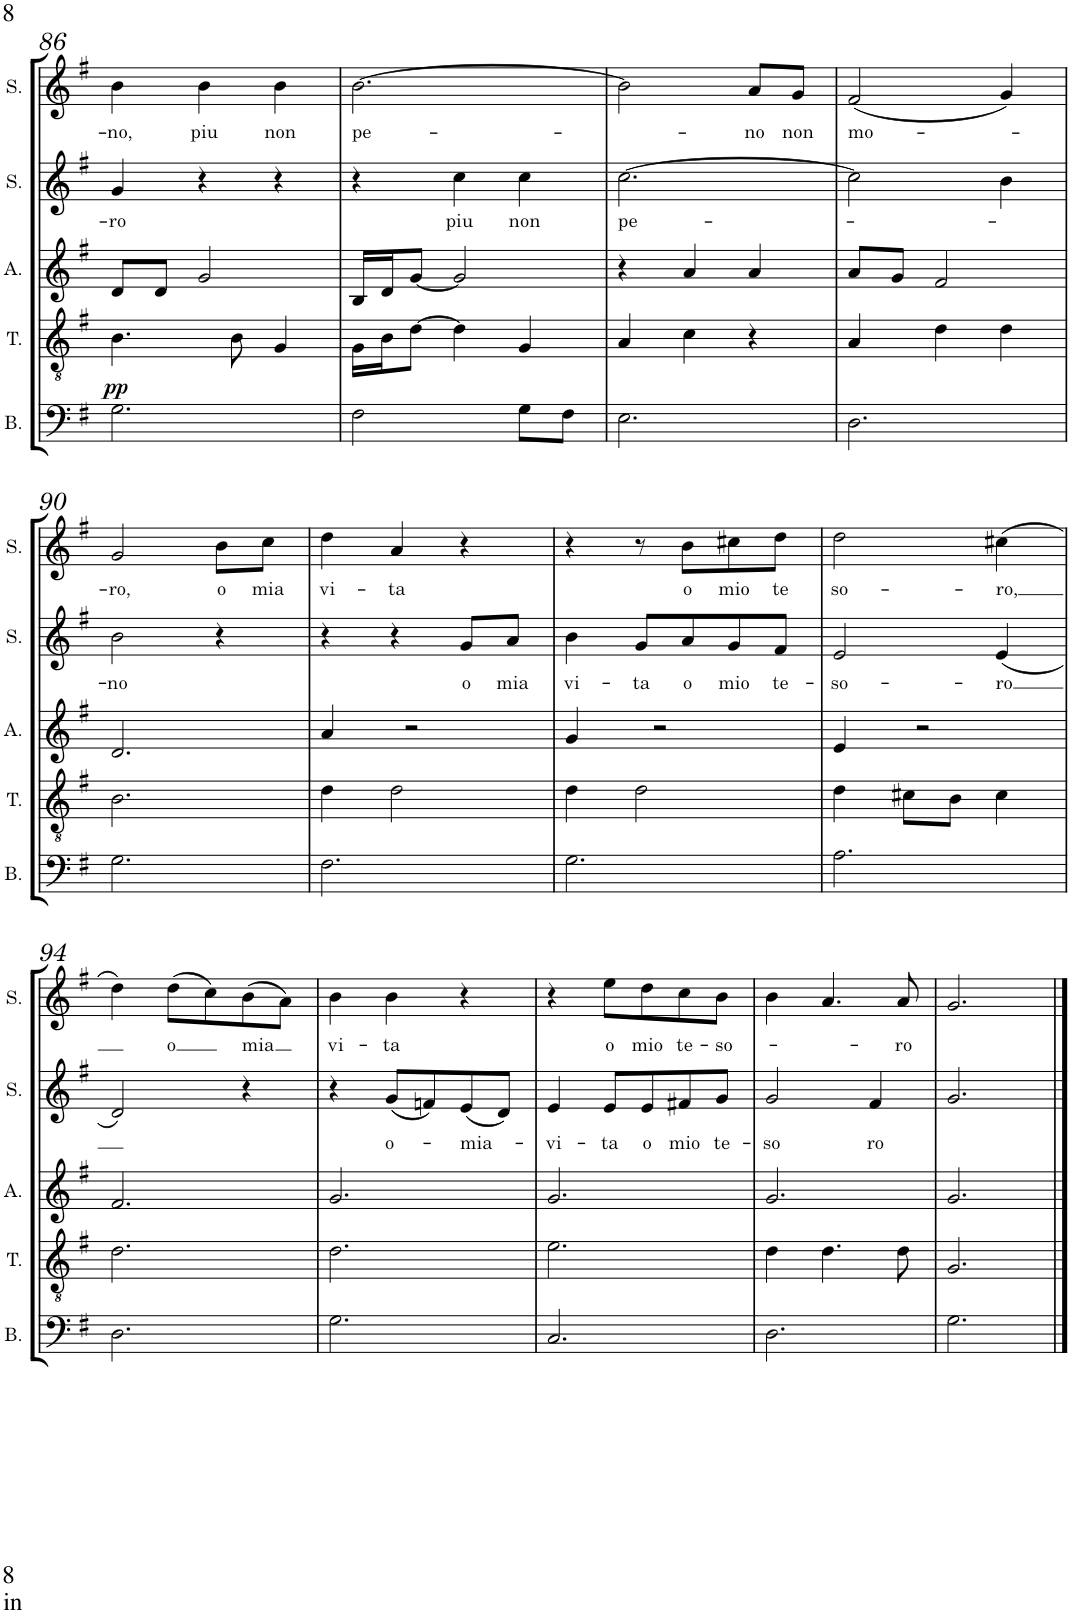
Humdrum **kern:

**kern	**kern	**dynam	**kern	**kern	**text	**kern	**text
*part5	*part4	*part4	*part3	*part2	*part2	*part1	*part1
*staff5	*staff4	*staff4	*staff3	*staff2	*staff2	*staff1	*staff1
*I"Bass	*I"Tenor	*	*I"Alto	*I"Soprano 2	*	*I"Soprano 1	*
*I'B.	*I'T.	*	*I'A.	*I'S.	*	*I'S.	*
!!LO:PB:g=z
*clefF4	*clefGv2	*	*clefG2	*clefG2	*	*clefG2	*
*k[f#]	*k[f#]	*	*k[f#]	*k[f#]	*	*k[f#]	*
*M3/4	*M3/4	*	*M3/4	*M3/4	*	*M3/4	*
=86	=86	=86	=86	=86	=86	=86	=86
!	!	!LO:DY:b	!	!	!LO:LY:b	!	!LO:LY:b
2.G\	4.B\	pp	8d/L	4g/	-ro	4b\	-no,
.	.	.	8d/J	.	.	.	.
!	!	!	!	!	!	!	!LO:LY:b
.	.	.	2g/	4r	.	4b\	piu
.	8B\	.	.	.	.	.	.
!	!	!	!	!	!	!	!LO:LY:b
.	4G/	.	.	4r	.	4b\	non
=87	=87	=87	=87	=87	=87	=87	=87
!	!	!	!	!	!	!	!LO:LY:b
2F#\	16G\LL	.	16B/LL	4r	.	[2.b\	pe-
.	16B\J	.	16d/J	.	.	.	.
.	[8d\J	.	[8g/J	.	.	.	.
!	!	!	!	!	!LO:LY:b	!	!
.	4d\]	.	2g/]	4cc\	piu	.	.
!	!	!	!	!	!LO:LY:b	!	!
8G\L	4G/	.	.	4cc\	non	.	.
8F#\J	.	.	.	.	.	.	.
=88	=88	=88	=88	=88	=88	=88	=88
!	!	!	!	!	!LO:LY:b	!	!
2.E\	4A/	.	4r	[2.cc\	pe-	2b\]	.
.	4c\	.	4a/	.	.	.	.
!	!	!	!	!	!	!	!LO:LY:b
.	4r	.	4a/	.	.	8a/L	no
!	!	!	!	!	!	!	!LO:LY:b
.	.	.	.	.	.	8g/J	non
=89	=89	=89	=89	=89	=89	=89	=89
!	!	!	!	!	!	!	!LO:LY:b
2.D\	4A/	.	8a/L	2cc\]	.	(2f#/	mo-
.	.	.	8g/J	.	.	.	.
.	4d\	.	2f#/	.	.	.	.
.	4d\	.	.	4b\	.	4g/)	.
!!LO:LB:g=z
=90	=90	=90	=90	=90	=90	=90	=90
!	!	!	!	!	!LO:LY:b	!	!LO:LY:b
2.G\	2.B\	.	2.d/	2b\	-no	2g/	-ro,
!	!	!	!	!	!	!	!LO:LY:b
.	.	.	.	4r	.	8b\L	o
!	!	!	!	!	!	!	!LO:LY:b
.	.	.	.	.	.	8cc\J	mia
=91	=91	=91	=91	=91	=91	=91	=91
!	!	!	!	!	!	!	!LO:LY:b
2.F#\	4d\	.	4a/	4r	.	4dd\	vi-
!	!	!	!	!	!	!	!LO:LY:b
.	2d\	.	2r	4r	.	4a/	-ta
!	!	!	!	!	!LO:LY:b	!	!
.	.	.	.	8g/L	o	4r	.
!	!	!	!	!	!LO:LY:b	!	!
.	.	.	.	8a/J	mia	.	.
=92	=92	=92	=92	=92	=92	=92	=92
!	!	!	!	!	!LO:LY:b	!	!
2.G\	4d\	.	4g/	4b\	vi-	4r	.
!	!	!	!	!	!LO:LY:b	!	!
.	2d\	.	2r	8g/L	-ta	8r	.
!	!	!	!	!	!LO:LY:b	!	!LO:LY:b
.	.	.	.	8a/	o	8b\L	o
!	!	!	!	!	!LO:LY:b	!	!LO:LY:b
.	.	.	.	8g/	mio	8cc#X\	mio
!	!	!	!	!	!LO:LY:b	!	!LO:LY:b
.	.	.	.	8f#/J	te-	8dd\J	te
=93	=93	=93	=93	=93	=93	=93	=93
!	!	!	!	!	!LO:LY:b	!	!LO:LY:b
2.A\	4d\	.	4e/	2e/	-so-	2dd\	so-
.	8c#X\L	.	2r	.	.	.	.
.	8B\J	.	.	.	.	.	.
!	!	!	!	!	!LO:LY:b	!	!LO:LY:b
.	4c#\	.	.	(4e/	-ro	(4cc#X\	-ro,
!!LO:LB:g=z
=94	=94	=94	=94	=94	=94	=94	=94
2.D\	2.d\	.	2.f#/	2d/)	.	4dd\)	.
!	!	!	!	!	!	!	!LO:LY:b
.	.	.	.	.	.	(8dd\L	o
.	.	.	.	.	.	8cc\)	.
!	!	!	!	!	!	!	!LO:LY:b
.	.	.	.	4r	.	(8b\	mia
.	.	.	.	.	.	8a\J)	.
=95	=95	=95	=95	=95	=95	=95	=95
!	!	!	!	!	!	!	!LO:LY:b
2.G\	2.d\	.	2.g/	4r	.	4b\	vi-
!	!	!	!	!	!LO:LY:b	!	!LO:LY:b
.	.	.	.	(8g/L	o-	4b\	-ta
.	.	.	.	8fn/)	.	.	.
!	!	!	!	!	!LO:LY:b	!	!
.	.	.	.	(8e/	-mia-	4r	.
.	.	.	.	8d/J)	.	.	.
=96	=96	=96	=96	=96	=96	=96	=96
!	!	!	!	!	!LO:LY:b	!	!
2.C/	2.e\	.	2.g/	4e/	-vi-	4r	.
!	!	!	!	!	!LO:LY:b	!	!LO:LY:b
.	.	.	.	8e/L	-ta	8ee\L	o
!	!	!	!	!	!LO:LY:b	!	!LO:LY:b
.	.	.	.	8e/	o	8dd\	mio
!	!	!	!	!	!LO:LY:b	!	!LO:LY:b
.	.	.	.	8f#X/	mio	8cc\	te-
!	!	!	!	!	!LO:LY:b	!	!LO:LY:b
.	.	.	.	8g/J	te-	8b\J	-so-
=97	=97	=97	=97	=97	=97	=97	=97
!	!	!	!	!	!LO:LY:b	!	!
2.D\	4d\	.	2.g/	2g/	-so	4b\	.
.	4.d\	.	.	.	.	4.a/	.
!	!	!	!	!	!LO:LY:b	!	!
.	.	.	.	4f#/	ro	.	.
!	!	!	!	!	!	!	!LO:LY:b
.	8d\	.	.	.	.	8a/	-ro
=98	=98	=98	=98	=98	=98	=98	=98
2.G\	2.G/	.	2.g/	2.g/	.	2.g/	.
==	==	==	==	==	==	==	==
*-	*-	*-	*-	*-	*-	*-	*-
